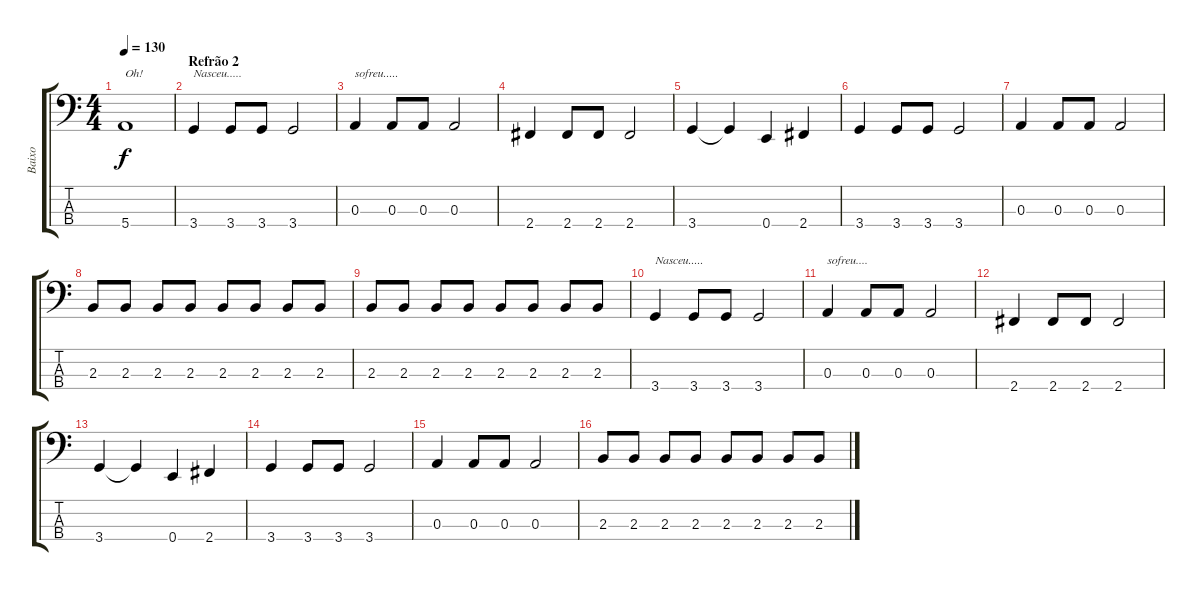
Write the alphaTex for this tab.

\track ("Baixo" "Baixo") {instrument electricbassfinger}
\staff {score tabs}
\tuning (G2 D2 A1 E1) {hide}
\ts (4 4)
\tempo 130
\clef f4
\ks c
5.4{t}.1{txt "Oh!" dy f} |
\section ("" "Refrão 2")
3.4.4{txt "Nasceu....."} 3.4.8 3.4.8 3.4.2 |
0.3.4{txt "sofreu....."} 0.3.8 0.3.8 0.3.2 |
2.4.4 2.4.8 2.4.8 2.4.2 |
3.4.4 3.4{t}.4 0.4.4 2.4.4 |
3.4.4 3.4.8 3.4.8 3.4.2 |
0.3.4 0.3.8 0.3.8 0.3.2 |
2.3.8 2.3.8 2.3.8 2.3.8 2.3.8 2.3.8 2.3.8 2.3.8 |
2.3.8 2.3.8 2.3.8 2.3.8 2.3.8 2.3.8 2.3.8 2.3.8 |
3.4.4{txt "Nasceu....."} 3.4.8 3.4.8 3.4.2 |
0.3.4{txt "sofreu...."} 0.3.8 0.3.8 0.3.2 |
2.4.4 2.4.8 2.4.8 2.4.2 |
3.4.4 3.4{t}.4 0.4.4 2.4.4 |
3.4.4 3.4.8 3.4.8 3.4.2 |
0.3.4 0.3.8 0.3.8 0.3.2 |
2.3.8 2.3.8 2.3.8 2.3.8 2.3.8 2.3.8 2.3.8 2.3.8
